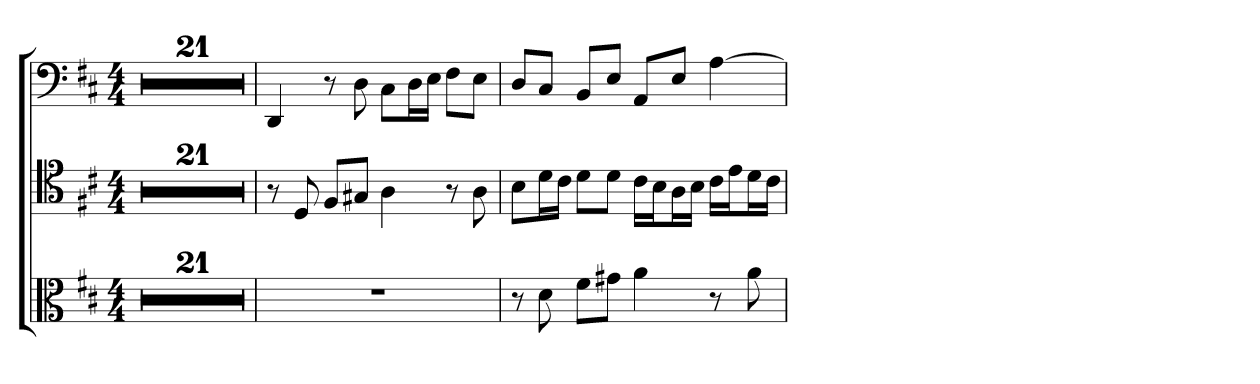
**kern	**kern	**kern
*part3	*part2	*part1
*staff3	*staff2	*staff1
*clefC3	*clefC4	*clefF4
*k[f#c#]	*k[f#c#]	*k[f#c#]
*D:	*D:	*D:
*M4/4	*M4/4	*M4/4
=1	=1	=1
1r	1r	1r
=2	=2	=2
1r	1r	1r
=3	=3	=3
1r	1r	1r
=4	=4	=4
1r	1r	1r
=5	=5	=5
1r	1r	1r
=6	=6	=6
1r	1r	1r
=7	=7	=7
1r	1r	1r
=8	=8	=8
1r	1r	1r
=9	=9	=9
1r	1r	1r
=10	=10	=10
1r	1r	1r
=11	=11	=11
1r	1r	1r
=12	=12	=12
1r	1r	1r
=13	=13	=13
1r	1r	1r
=14	=14	=14
1r	1r	1r
=15	=15	=15
1r	1r	1r
=16	=16	=16
1r	1r	1r
=17	=17	=17
1r	1r	1r
=18	=18	=18
1r	1r	1r
=19	=19	=19
1r	1r	1r
=20	=20	=20
1r	1r	1r
=21	=21	=21
1r	1r	1r
=22	=22	=22
1r	8r	4DD
.	8D	.
.	8F#/L	8r
.	8G#X/J	8D
.	4A	8C#\L
.	.	16D\L
.	.	16E\JJ
.	8r	8F#\L
.	8A	8E\J
=23	=23	=23
8r	8B\L	8D/L
8d	16d\L	8C#/J
.	16c#\JJ	.
8f#\L	8d\L	8BB/L
8g#X\J	8d\J	8E/J
4a	16c#\LL	8AA/L
.	16B\J	.
.	16A\L	8E/J
.	16B\JJ	.
8r	16c#\LL	[4A
.	16e\J	.
8a	16d\L	.
.	16c#\JJ	.
=	=	=
*-	*-	*-
